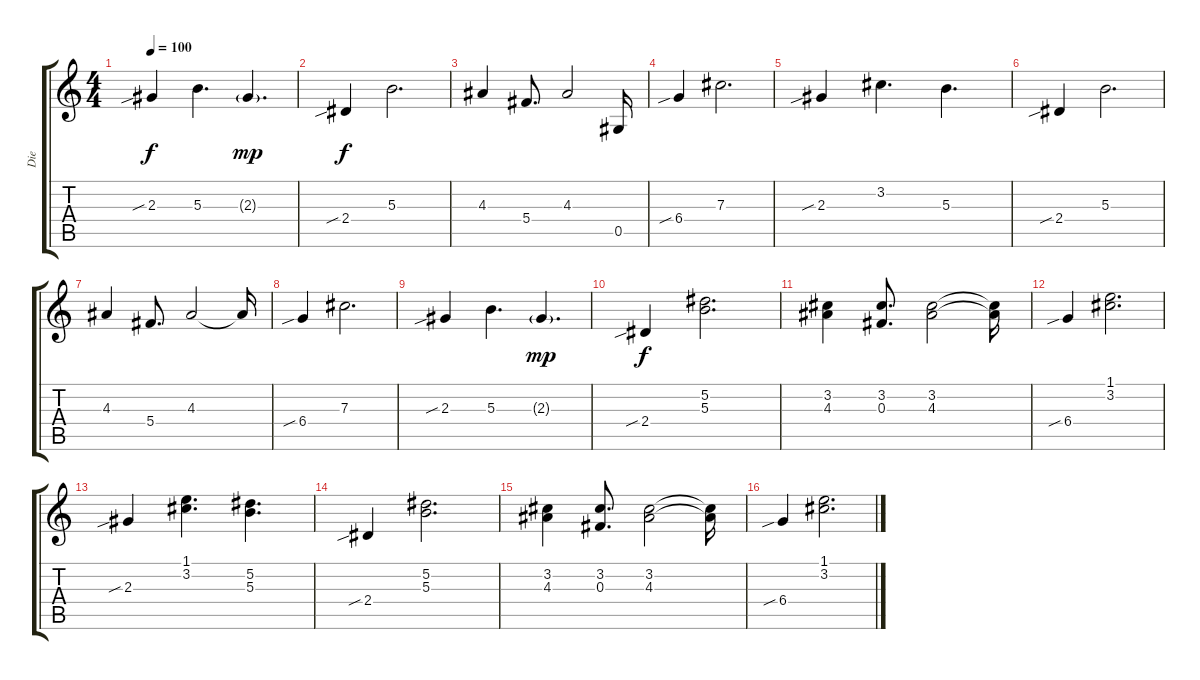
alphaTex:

\track ("Die" "Die") {instrument electricguitarclean}
\staff {score tabs}
\tuning (Eb4 Bb3 Gb3 Db3 Ab2 Db2) {hide}
\ts (4 4)
\tempo 100
\clef g2
\ks c
2.3{sib}.4{dy f} 5.3.4{d} 2.3{g}.4{d dy mp} |
2.4{sib}.4{dy f} 5.3.2{d} |
4.3.4 5.4.8{d} 4.3.2 0.5.16 |
6.4{sib}.4 7.3.2{d} |
2.3{sib}.4 3.2.4{d} 5.3.4{d} |
2.4{sib}.4 5.3.2{d} |
4.3.4 5.4.8{d} 4.3.2 4.3{t}.16 |
6.4{sib}.4 7.3.2{d} |
2.3{sib}.4 5.3.4{d} 2.3{g}.4{d dy mp} |
2.4{sib}.4{dy f} (5.2 5.3).2{d} |
(3.2 4.3).4 (3.2 0.3).8{d} (3.2 4.3).2 (3.2{t} 4.3{t}).16 |
6.4{sib}.4 (1.1 3.2).2{d} |
2.3{sib}.4 (1.1 3.2).4{d} (5.2 5.3).4{d} |
2.4{sib}.4 (5.2 5.3).2{d} |
(3.2 4.3).4 (3.2 0.3).8{d} (3.2 4.3).2 (3.2{t} 4.3{t}).16 |
6.4{sib}.4 (1.1 3.2).2{d}
